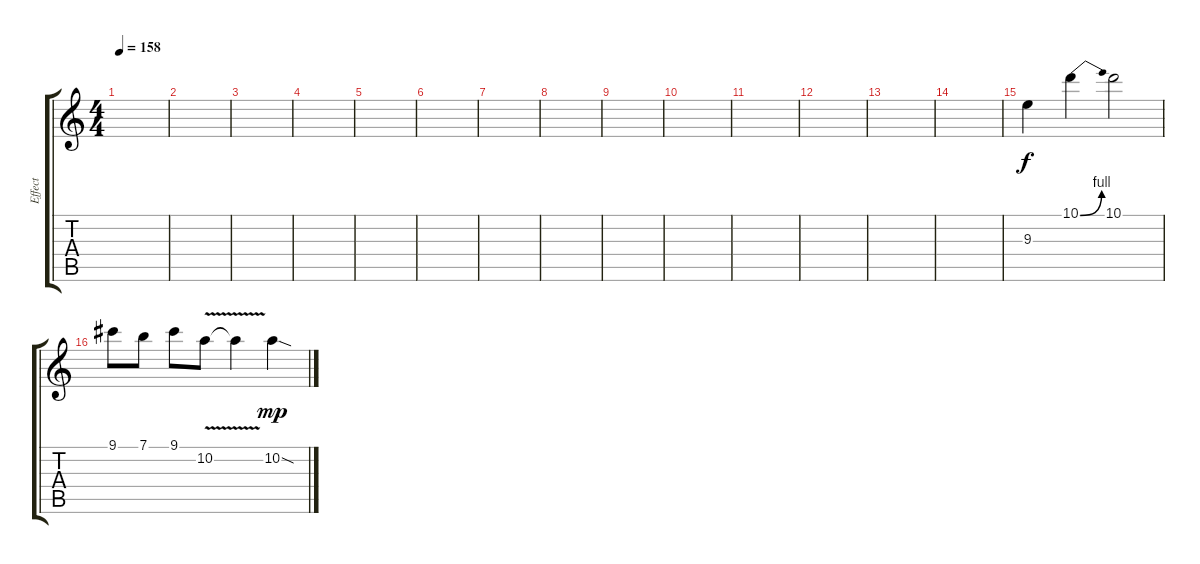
\track ("Effect" "Effect") {instrument overdrivenguitar}
\staff {score tabs}
\tuning (E4 B3 G3 D3 A2 E2) {hide}
\ts (4 4)
\tempo 158
\clef g2
\ks c
|
|
|
|
|
|
\section ("" "")
|
|
|
|
|
|
|
|
\section ("" "")
9.3.4 10.1{be (bend 0 0 60 4)}.4 10.1.2 |
9.1.8 7.1.8 9.1.8 10.2{v}.8 10.2{t}.4 10.2{sod}.4{dy mp}
